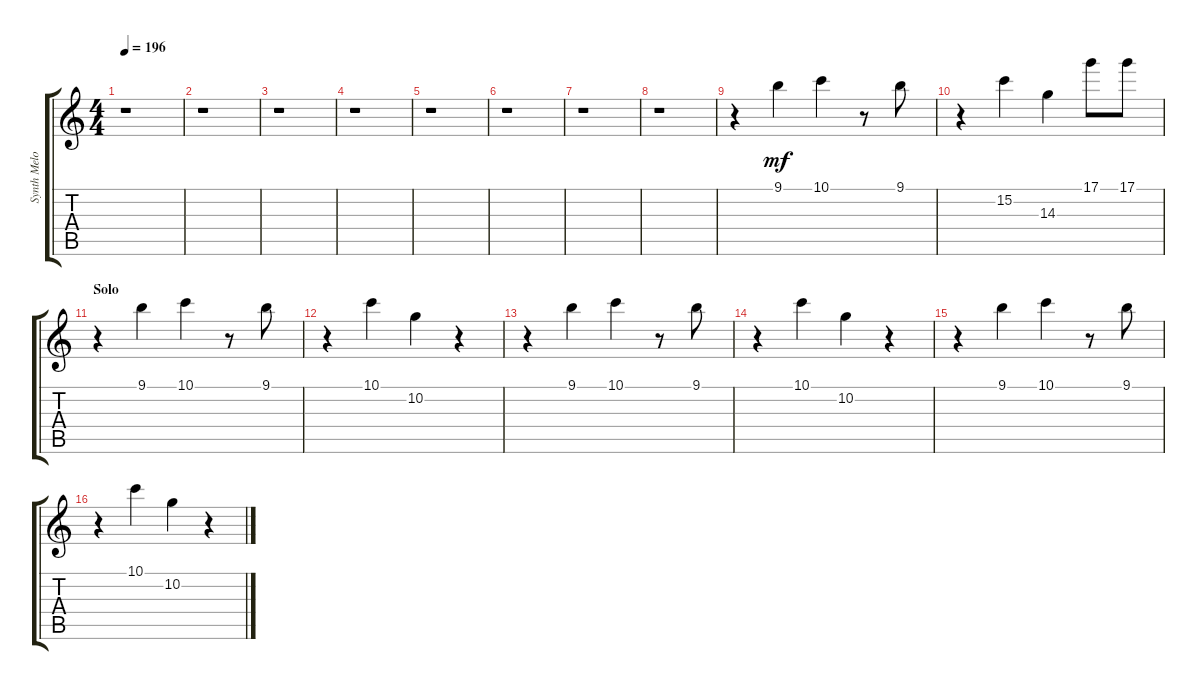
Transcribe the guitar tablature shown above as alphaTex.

\track ("Synth Melody" "Synth Melo") {instrument electricguitarclean}
\staff {score tabs}
\tuning (D4 A3 F3 C3 G2 C2) {hide}
\ts (4 4)
\tempo 196
\clef g2
\ks aminor
r.1{dy mf} |
r.1 |
r.1 |
r.1 |
r.1 |
r.1 |
r.1 |
r.1 |
r.4 9.1.4 10.1.4 r.8 9.1.8 |
r.4 15.2.4 14.3.4 17.1.8 17.1.8 |
\section ("" "Solo")
r.4 9.1.4 10.1.4 r.8 9.1.8 |
r.4 10.1.4 10.2.4 r.4 |
r.4 9.1.4 10.1.4 r.8 9.1.8 |
r.4 10.1.4 10.2.4 r.4 |
r.4 9.1.4 10.1.4 r.8 9.1.8 |
r.4 10.1.4 10.2.4 r.4
